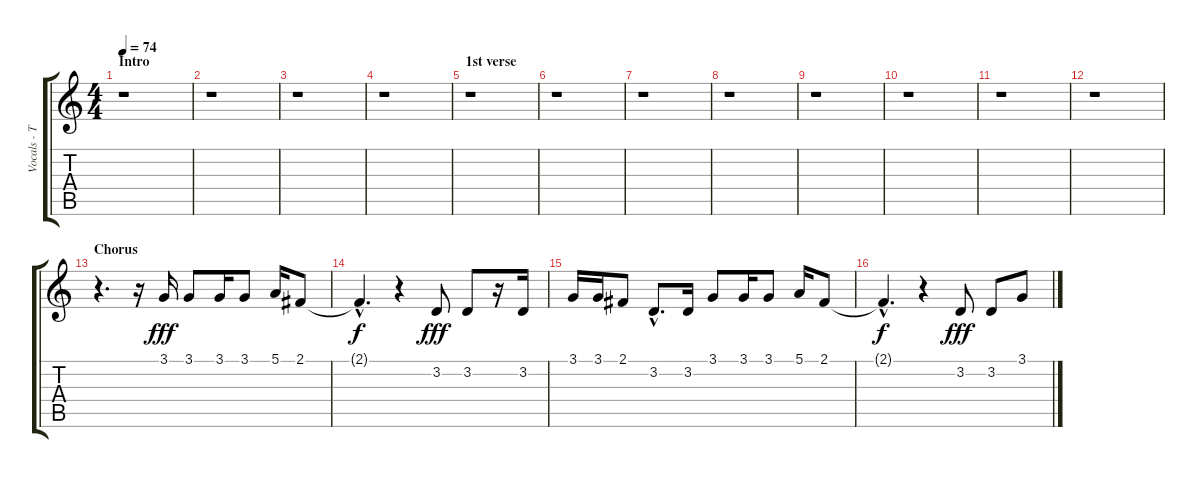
\track ("Vocals - Tom" "Vocals - T") {instrument tenorsax}
\staff {score tabs}
\tuning (E4 B3 G3 D3 A2 E2) {hide}
\ts (4 4)
\section ("" "Intro")
\tempo 74
\clef g2
\ks c
r.1{dy fff instrument tenorsax} |
r.1 |
r.1 |
r.1 |
\section ("" "1st verse")
r.1 |
r.1 |
r.1 |
r.1 |
r.1 |
r.1 |
r.1 |
r.1 |
\section ("" "Chorus")
r.4{d} r.16 3.1.16 3.1.8 3.1.16 3.1.8 5.1.16 2.1.8 |
2.1{hac t}.4{d dy f} r.4 3.2.8{dy fff} 3.2.8 r.16 3.2.16 |
3.1.16 3.1.16 2.1.8 3.2{hac}.8{d} 3.2.16 3.1.8 3.1.16 3.1.8 5.1.16 2.1.8 |
2.1{hac t}.4{d dy f} r.4 3.2.8{dy fff} 3.2.8 3.1.8
